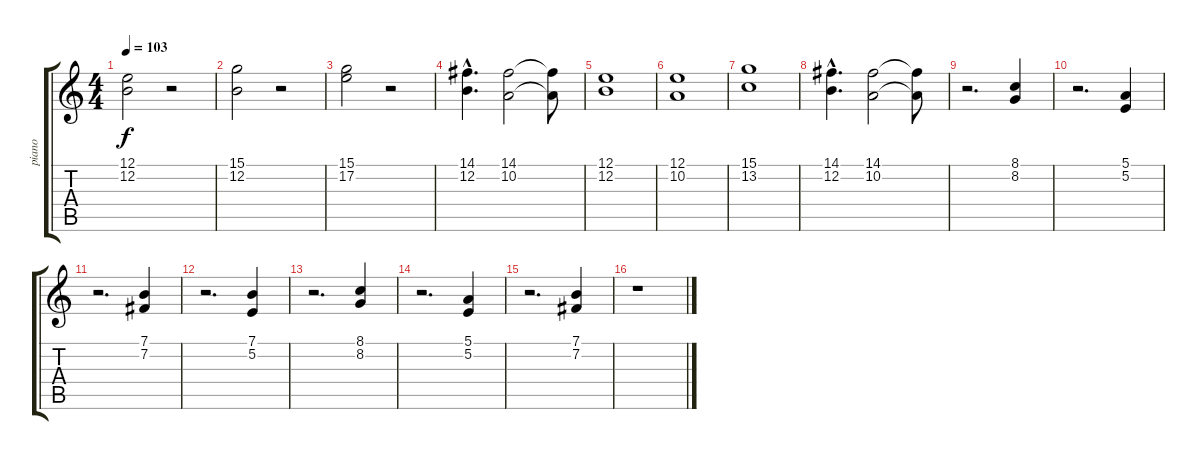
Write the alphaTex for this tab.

\track ("piano" "piano") {instrument acousticgrandpiano}
\staff {score tabs}
\tuning (E4 B3 G3 D3 A2 E2) {hide}
\ts (4 4)
\tempo 103
\clef g2
\ks c
(12.1 12.2).2{dy f} r.2 |
(15.1 12.2).2 r.2 |
(15.1 17.2).2 r.2 |
(14.1{hac} 12.2{hac}).4{d} (14.1 10.2).2 (14.1{t} 10.2{t}).8 |
(12.1 12.2).1 |
(12.1 10.2).1 |
(15.1 13.2).1 |
(14.1{hac} 12.2{hac}).4{d} (14.1 10.2).2 (14.1{t} 10.2{t}).8 |
r.2{d} (8.1 8.2).4 |
r.2{d} (5.1 5.2).4 |
r.2{d} (7.1 7.2).4 |
r.2{d} (7.1 5.2).4 |
r.2{d} (8.1 8.2).4 |
r.2{d} (5.1 5.2).4 |
r.2{d} (7.1 7.2).4 |
r.1
